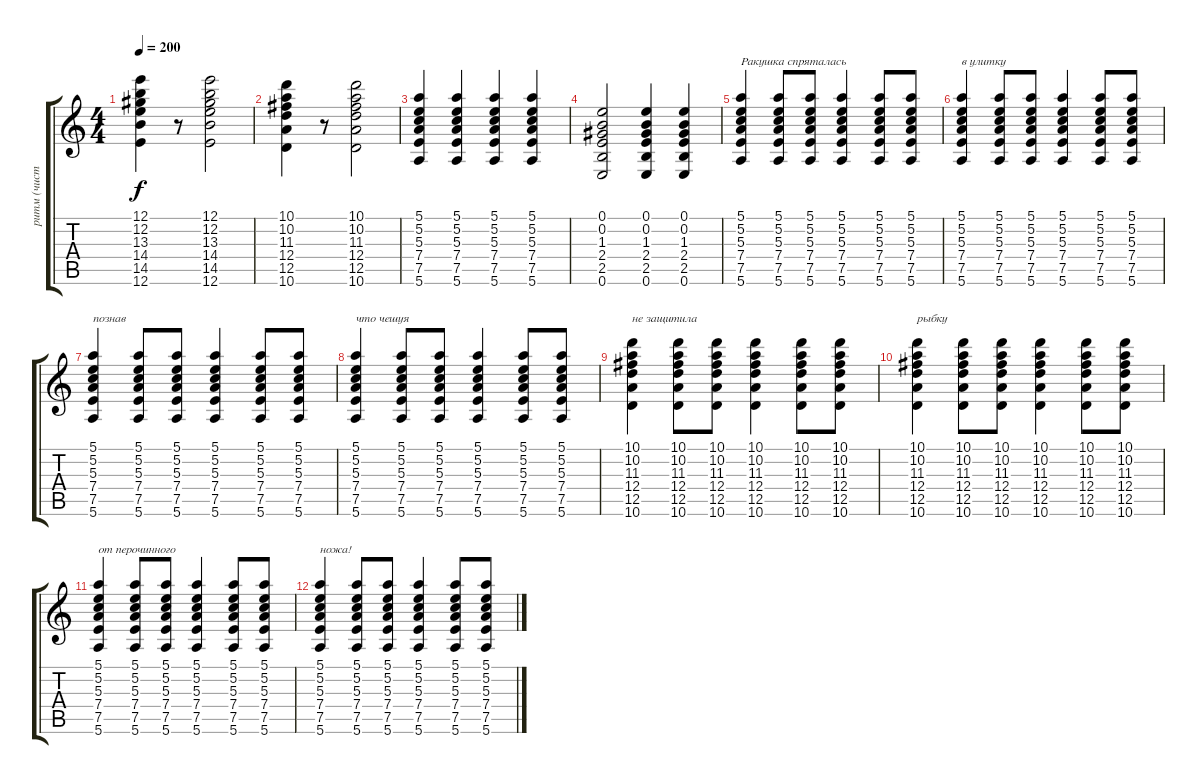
\track ("ритм (чистый)" "ритм (чист") {instrument acousticguitarsteel}
\staff {score tabs}
\tuning (E4 B3 G3 D3 A2 E2) {hide}
\ts (4 4)
\tempo 200
\clef g2
\ks c
(12.1 12.2 13.3 14.4 14.5 12.6).4{dy f} r.8 (12.1 12.2 13.3 14.4 14.5 12.6).2 |
(10.1 10.2 11.3 12.4 12.5 10.6).4 r.8 (10.1 10.2 11.3 12.4 12.5 10.6).2 |
(5.1 5.2 5.3 7.4 7.5 5.6).4 (5.1 5.2 5.3 7.4 7.5 5.6).4 (5.1 5.2 5.3 7.4 7.5 5.6).4 (5.1 5.2 5.3 7.4 7.5 5.6).4 |
(0.1 0.2 1.3 2.4 2.5 0.6).2 (0.1 0.2 1.3 2.4 2.5 0.6).4 (0.1 0.2 1.3 2.4 2.5 0.6).4 |
(5.1 5.2 5.3 7.4 7.5 5.6).4{txt "Ракушка спряталась"} (5.1 5.2 5.3 7.4 7.5 5.6).8 (5.1 5.2 5.3 7.4 7.5 5.6).8 (5.1 5.2 5.3 7.4 7.5 5.6).4 (5.1 5.2 5.3 7.4 7.5 5.6).8 (5.1 5.2 5.3 7.4 7.5 5.6).8 |
(5.1 5.2 5.3 7.4 7.5 5.6).4{txt "в улитку"} (5.1 5.2 5.3 7.4 7.5 5.6).8 (5.1 5.2 5.3 7.4 7.5 5.6).8 (5.1 5.2 5.3 7.4 7.5 5.6).4 (5.1 5.2 5.3 7.4 7.5 5.6).8 (5.1 5.2 5.3 7.4 7.5 5.6).8 |
(5.1 5.2 5.3 7.4 7.5 5.6).4{txt "познав"} (5.1 5.2 5.3 7.4 7.5 5.6).8 (5.1 5.2 5.3 7.4 7.5 5.6).8 (5.1 5.2 5.3 7.4 7.5 5.6).4 (5.1 5.2 5.3 7.4 7.5 5.6).8 (5.1 5.2 5.3 7.4 7.5 5.6).8 |
(5.1 5.2 5.3 7.4 7.5 5.6).4{txt "что чешуя"} (5.1 5.2 5.3 7.4 7.5 5.6).8 (5.1 5.2 5.3 7.4 7.5 5.6).8 (5.1 5.2 5.3 7.4 7.5 5.6).4 (5.1 5.2 5.3 7.4 7.5 5.6).8 (5.1 5.2 5.3 7.4 7.5 5.6).8 |
(10.1 10.2 11.3 12.4 12.5 10.6).4{txt "не защитила"} (10.1 10.2 11.3 12.4 12.5 10.6).8 (10.1 10.2 11.3 12.4 12.5 10.6).8 (10.1 10.2 11.3 12.4 12.5 10.6).4 (10.1 10.2 11.3 12.4 12.5 10.6).8 (10.1 10.2 11.3 12.4 12.5 10.6).8 |
(10.1 10.2 11.3 12.4 12.5 10.6).4{txt "рыбку"} (10.1 10.2 11.3 12.4 12.5 10.6).8 (10.1 10.2 11.3 12.4 12.5 10.6).8 (10.1 10.2 11.3 12.4 12.5 10.6).4 (10.1 10.2 11.3 12.4 12.5 10.6).8 (10.1 10.2 11.3 12.4 12.5 10.6).8 |
(5.1 5.2 5.3 7.4 7.5 5.6).4{txt "от перочинного"} (5.1 5.2 5.3 7.4 7.5 5.6).8 (5.1 5.2 5.3 7.4 7.5 5.6).8 (5.1 5.2 5.3 7.4 7.5 5.6).4 (5.1 5.2 5.3 7.4 7.5 5.6).8 (5.1 5.2 5.3 7.4 7.5 5.6).8 |
(5.1 5.2 5.3 7.4 7.5 5.6).4{txt "ножа!"} (5.1 5.2 5.3 7.4 7.5 5.6).8 (5.1 5.2 5.3 7.4 7.5 5.6).8 (5.1 5.2 5.3 7.4 7.5 5.6).4 (5.1 5.2 5.3 7.4 7.5 5.6).8 (5.1 5.2 5.3 7.4 7.5 5.6).8
